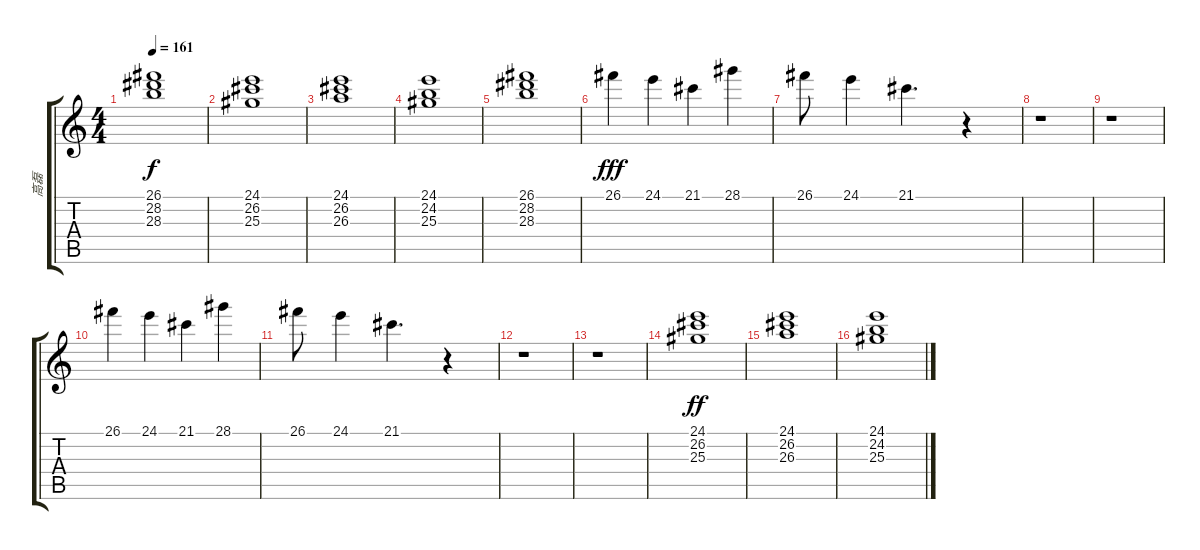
\track ("高磊" "高磊") {instrument stringensemble2}
\staff {score tabs}
\tuning (E4 B3 G3 D3 A2 E2) {hide}
\ts (4 4)
\tempo 161
\clef g2
\ks c
(26.1 28.2 28.3).1{dy f} |
(24.1 26.2 25.3).1 |
(24.1 26.2 26.3).1 |
(24.1 24.2 25.3).1 |
(26.1 28.2 28.3).1 |
26.1.4{dy fff} 24.1.4 21.1.4 28.1.4 |
26.1.8 24.1.4 21.1.4{d} r.4 |
r.1 |
r.1 |
26.1.4 24.1.4 21.1.4 28.1.4 |
26.1.8 24.1.4 21.1.4{d} r.4 |
r.1 |
r.1 |
(24.1 26.2 25.3).1{dy ff} |
(24.1 26.2 26.3).1 |
(24.1 24.2 25.3).1
